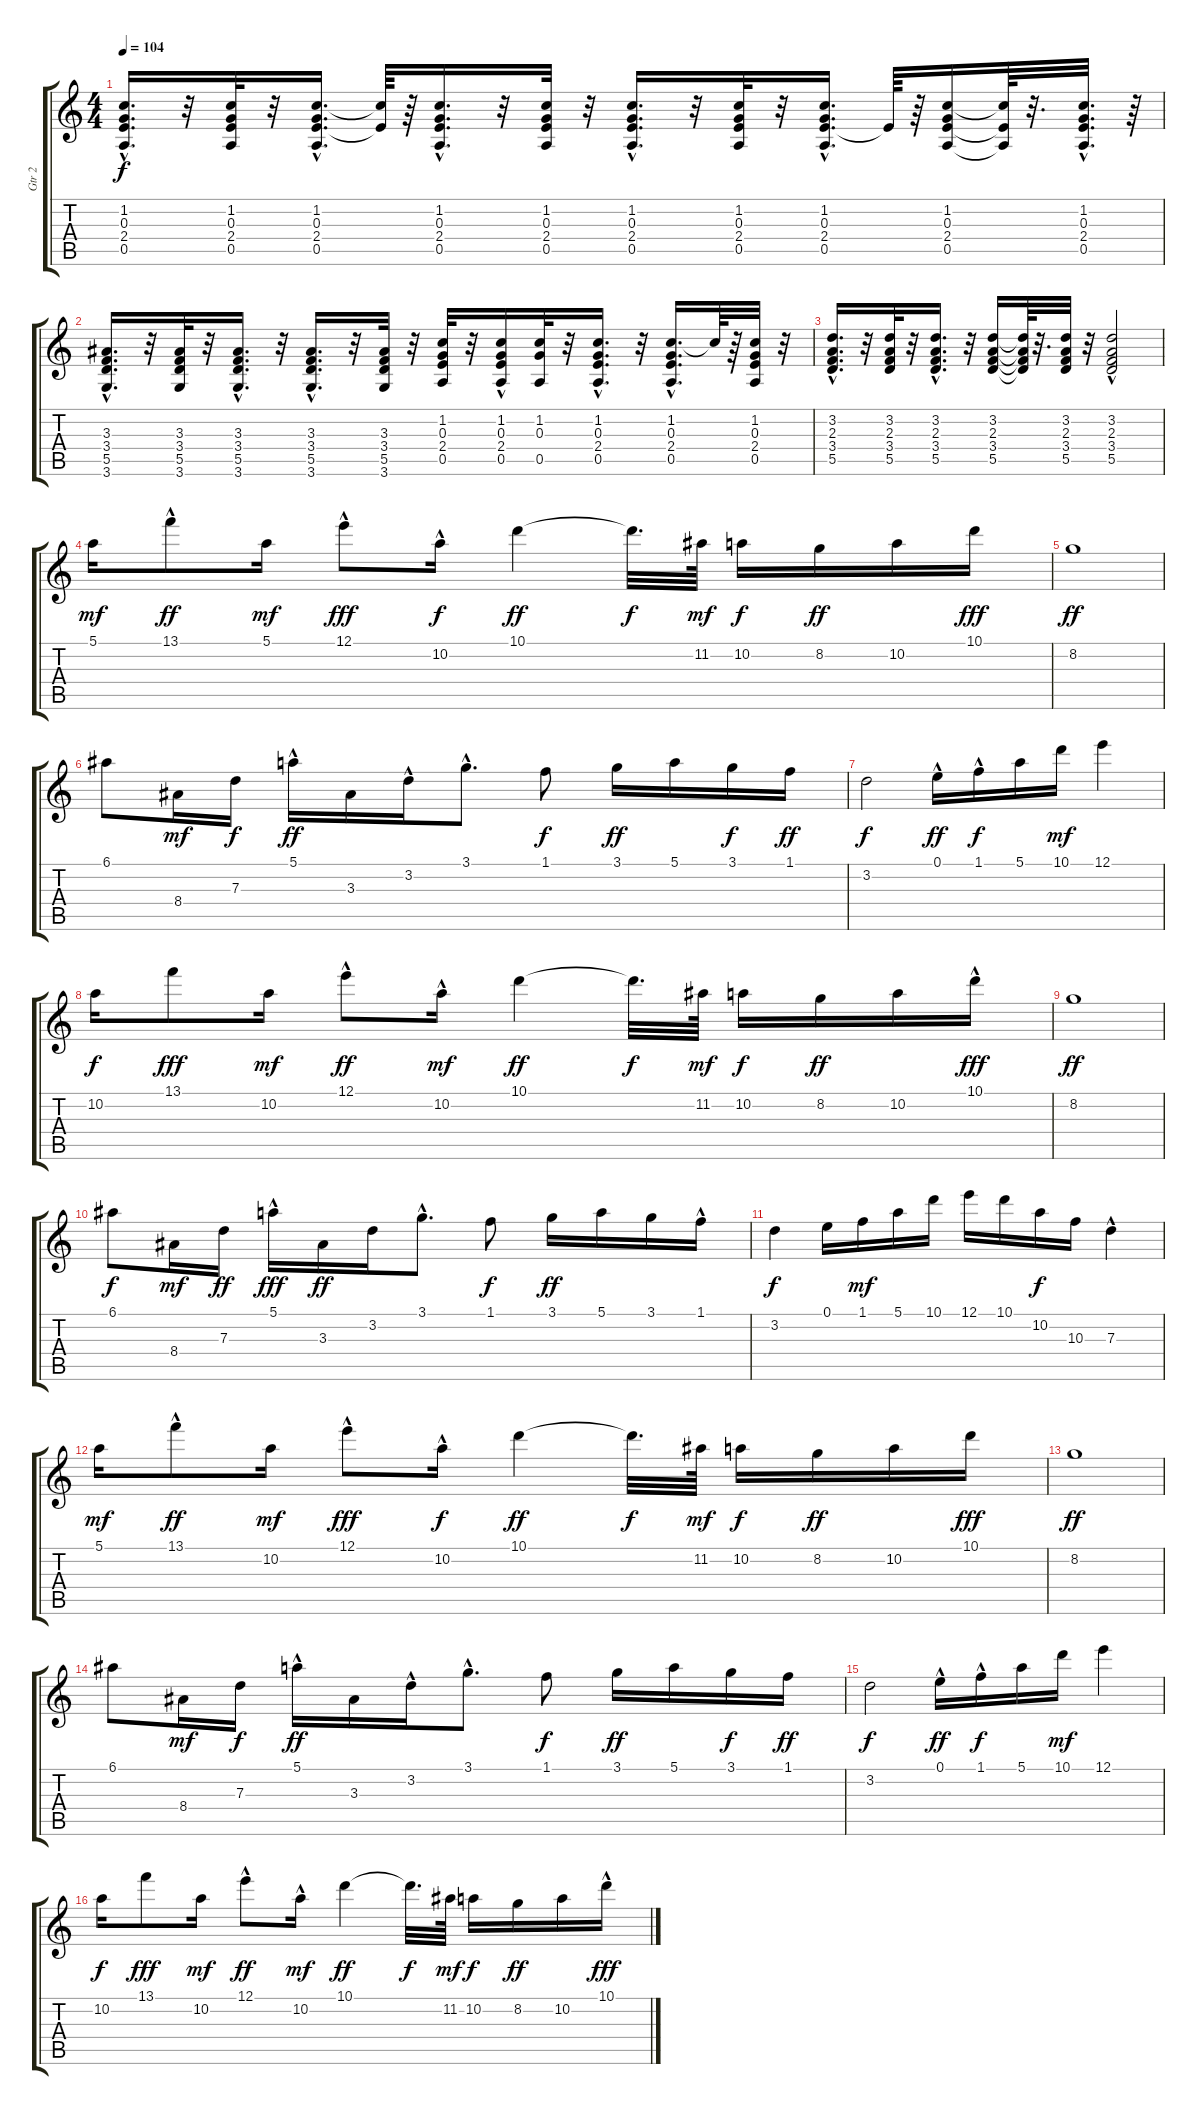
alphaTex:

\track ("Gtr 2" "Gtr 2") {instrument acousticguitarsteel}
\staff {score tabs}
\tuning (E4 B3 G3 D3 A2 E2) {hide}
\ts (4 4)
\tempo 104
\clef g2
\ks c
(1.2{hac} 0.3{hac} 2.4{hac} 0.5{hac}).16{d dy f} r.32 (1.2 0.3 2.4 0.5).32 r.32 (1.2{hac} 0.3{hac} 2.4{hac} 0.5{hac}).16{d} (1.2{t} 2.4{t}).64 r.64 (1.2 0.3 2.4{hac} 0.5).16{d} r.32 (1.2 0.3 2.4 0.5).32 r.32 (1.2 0.3 2.4{hac} 0.5{hac}).16{d} r.32 (1.2 0.3 2.4 0.5).32 r.32 (1.2{hac} 0.3{hac} 2.4{hac} 0.5{hac}).16{d} 2.4{t}.64 r.64 (1.2 0.3 2.4 0.5).16 (1.2{t} 2.4{t} 0.5{t}).64 r.32{d} (1.2 0.3 2.4{hac} 0.5).32{d} r.64 |
(3.3{hac} 3.4{hac} 5.5{hac} 3.6{hac}).16{d} r.32 (3.3 3.4 5.5 3.6).32 r.32 (3.3{hac} 3.4{hac} 5.5 3.6{hac}).16{d} r.32 (3.3{hac} 3.4{hac} 5.5 3.6{hac}).16{d} r.32 (3.3 3.4 5.5 3.6).32 r.32 (1.2 0.3 2.4 0.5).32 r.32 (1.2 0.3 2.4{hac} 0.5).16 (1.2 0.3 0.5).32 r.32 (1.2{hac} 0.3 2.4{hac} 0.5).16{d} r.32 (1.2{hac} 0.3 2.4 0.5{hac}).16{d} 1.2{t}.64 r.64 (1.2 0.3 2.4 0.5).32 r.32 |
(3.2{hac} 2.3{hac} 3.4{hac} 5.5{hac}).16{d} r.32 (3.2 2.3 3.4 5.5).32 r.32 (3.2{hac} 2.3{hac} 3.4{hac} 5.5).16{d} r.32 (3.2 2.3 3.4 5.5).16 (3.2{t} 2.3{t} 3.4{t} 5.5{t}).64 r.32{d} (3.2 2.3 3.4 5.5).32 r.32 (3.2 2.3{hac} 3.4 5.5{hac}).2 |
5.1.16{dy mf} 13.1{hac}.8{dy ff} 5.1.16{dy mf} 12.1{hac}.8{dy fff} 10.2{hac}.16{dy f} 10.1.4{dy ff} 10.1{t}.32{d dy f} 11.2.64{dy mf} 10.2.16{dy f} 8.2.16{dy ff} 10.2.16 10.1.16{dy fff} |
8.2.1{dy ff} |
6.1.8 8.4.16{dy mf} 7.3.16{dy f} 5.1{hac}.16{dy ff} 3.3.16 3.2{hac}.16 3.1{hac}.8{d} 1.1.8{dy f} 3.1.16{dy ff} 5.1.16 3.1.16{dy f} 1.1.16{dy ff} |
3.2.2{dy f} 0.1{hac}.16{dy ff} 1.1{hac}.16{dy f} 5.1.16 10.1.16{dy mf} 12.1.4 |
10.2.16{dy f} 13.1.8{dy fff} 10.2.16{dy mf} 12.1{hac}.8{dy ff} 10.2{hac}.16{dy mf} 10.1.4{dy ff} 10.1{t}.32{d dy f} 11.2.64{dy mf} 10.2.16{dy f} 8.2.16{dy ff} 10.2.16 10.1{hac}.16{dy fff} |
8.2.1{dy ff} |
6.1.8{dy f} 8.4.16{dy mf} 7.3.16{dy ff} 5.1{hac}.16{dy fff} 3.3.16{dy ff} 3.2.16 3.1{hac}.8{d} 1.1.8{dy f} 3.1.16{dy ff} 5.1.16 3.1.16 1.1{hac}.16 |
3.2.4{dy f} 0.1.16 1.1.16{dy mf} 5.1.16 10.1.16 12.1.16 10.1.16 10.2.16{dy f} 10.3.16 7.3{hac}.4 |
5.1.16{dy mf} 13.1{hac}.8{dy ff} 10.2.16{dy mf} 12.1{hac}.8{dy fff} 10.2{hac}.16{dy f} 10.1.4{dy ff} 10.1{t}.32{d dy f} 11.2.64{dy mf} 10.2.16{dy f} 8.2.16{dy ff} 10.2.16 10.1.16{dy fff} |
8.2.1{dy ff} |
6.1.8 8.4.16{dy mf} 7.3.16{dy f} 5.1{hac}.16{dy ff} 3.3.16 3.2{hac}.16 3.1{hac}.8{d} 1.1.8{dy f} 3.1.16{dy ff} 5.1.16 3.1.16{dy f} 1.1.16{dy ff} |
3.2.2{dy f} 0.1{hac}.16{dy ff} 1.1{hac}.16{dy f} 5.1.16 10.1.16{dy mf} 12.1.4 |
10.2.16{dy f} 13.1.8{dy fff} 10.2.16{dy mf} 12.1{hac}.8{dy ff} 10.2{hac}.16{dy mf} 10.1.4{dy ff} 10.1{t}.32{d dy f} 11.2.64{dy mf} 10.2.16{dy f} 8.2.16{dy ff} 10.2.16 10.1{hac}.16{dy fff}
